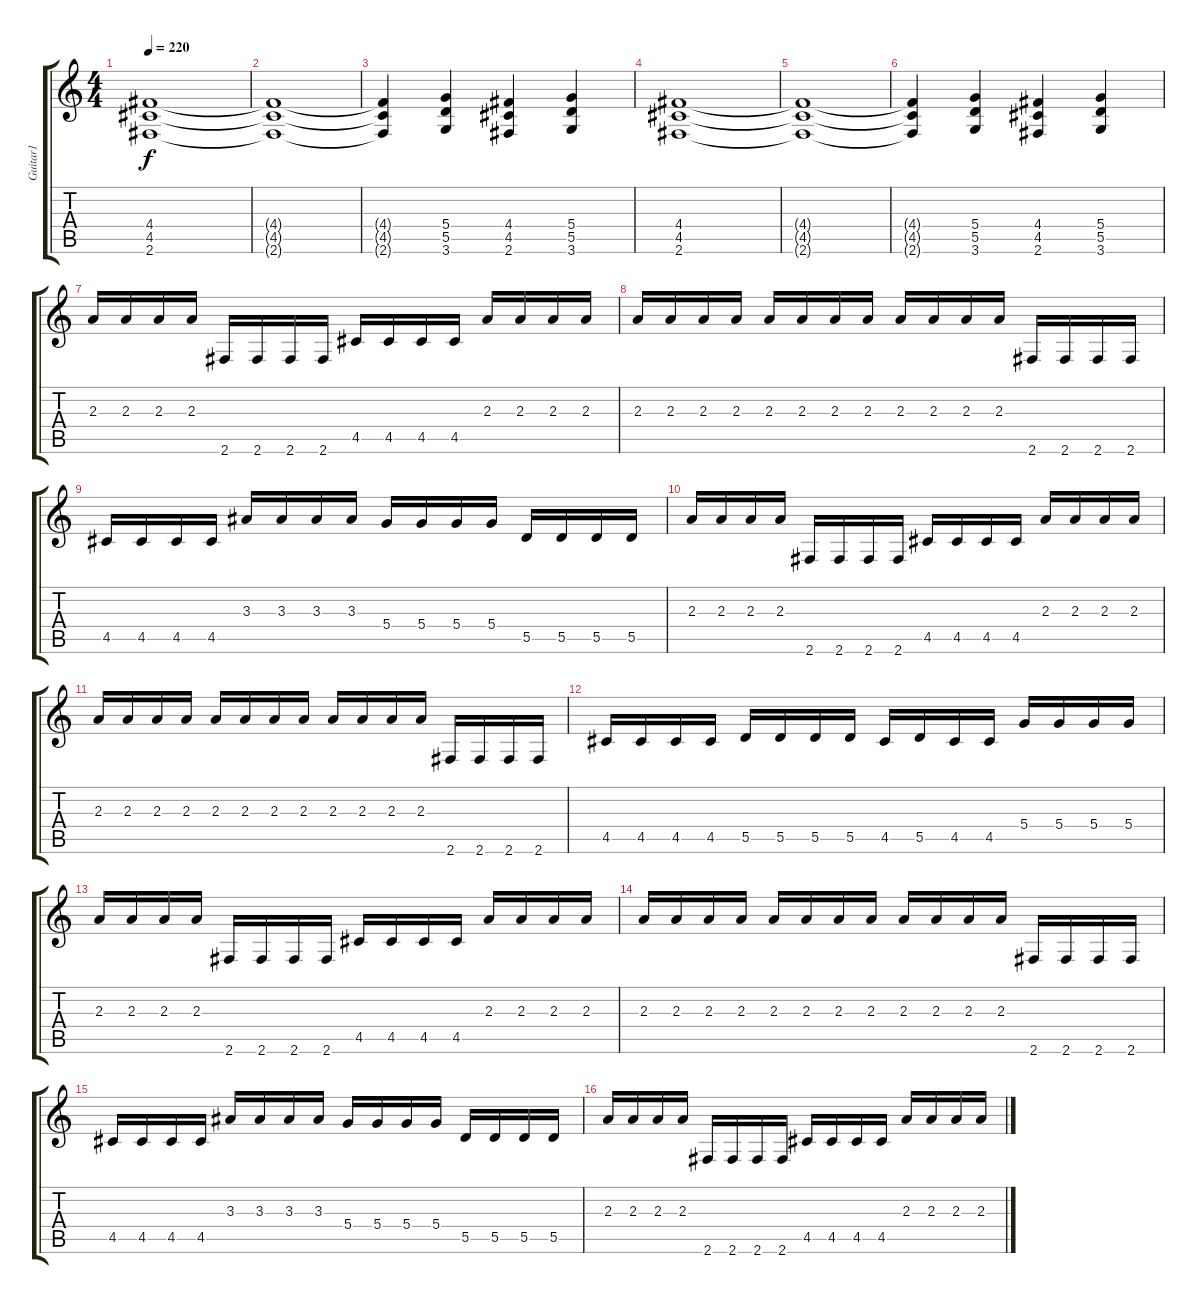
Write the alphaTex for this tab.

\track ("Guitar1" "Guitar1") {instrument distortionguitar}
\staff {score tabs}
\tuning (E4 B3 G3 D3 A2 E2) {hide}
\ts (4 4)
\tempo 220
\clef g2
\ks c
(4.4 4.5 2.6).1{dy f} |
(4.4{t} 4.5{t} 2.6{t}).1 |
(4.4{t} 4.5{t} 2.6{t}).4 (5.4 5.5 3.6).4 (4.4 4.5 2.6).4 (5.4 5.5 3.6).4 |
(4.4 4.5 2.6).1 |
(4.4{t} 4.5{t} 2.6{t}).1 |
(4.4{t} 4.5{t} 2.6{t}).4 (5.4 5.5 3.6).4 (4.4 4.5 2.6).4 (5.4 5.5 3.6).4 |
2.3.16 2.3.16 2.3.16 2.3.16 2.6.16 2.6.16 2.6.16 2.6.16 4.5.16 4.5.16 4.5.16 4.5.16 2.3.16 2.3.16 2.3.16 2.3.16 |
2.3.16 2.3.16 2.3.16 2.3.16 2.3.16 2.3.16 2.3.16 2.3.16 2.3.16 2.3.16 2.3.16 2.3.16 2.6.16 2.6.16 2.6.16 2.6.16 |
4.5.16 4.5.16 4.5.16 4.5.16 3.3.16 3.3.16 3.3.16 3.3.16 5.4.16 5.4.16 5.4.16 5.4.16 5.5.16 5.5.16 5.5.16 5.5.16 |
2.3.16 2.3.16 2.3.16 2.3.16 2.6.16 2.6.16 2.6.16 2.6.16 4.5.16 4.5.16 4.5.16 4.5.16 2.3.16 2.3.16 2.3.16 2.3.16 |
2.3.16 2.3.16 2.3.16 2.3.16 2.3.16 2.3.16 2.3.16 2.3.16 2.3.16 2.3.16 2.3.16 2.3.16 2.6.16 2.6.16 2.6.16 2.6.16 |
4.5.16 4.5.16 4.5.16 4.5.16 5.5.16 5.5.16 5.5.16 5.5.16 4.5.16 5.5.16 4.5.16 4.5.16 5.4.16 5.4.16 5.4.16 5.4.16 |
2.3.16 2.3.16 2.3.16 2.3.16 2.6.16 2.6.16 2.6.16 2.6.16 4.5.16 4.5.16 4.5.16 4.5.16 2.3.16 2.3.16 2.3.16 2.3.16 |
2.3.16 2.3.16 2.3.16 2.3.16 2.3.16 2.3.16 2.3.16 2.3.16 2.3.16 2.3.16 2.3.16 2.3.16 2.6.16 2.6.16 2.6.16 2.6.16 |
4.5.16 4.5.16 4.5.16 4.5.16 3.3.16 3.3.16 3.3.16 3.3.16 5.4.16 5.4.16 5.4.16 5.4.16 5.5.16 5.5.16 5.5.16 5.5.16 |
2.3.16 2.3.16 2.3.16 2.3.16 2.6.16 2.6.16 2.6.16 2.6.16 4.5.16 4.5.16 4.5.16 4.5.16 2.3.16 2.3.16 2.3.16 2.3.16
